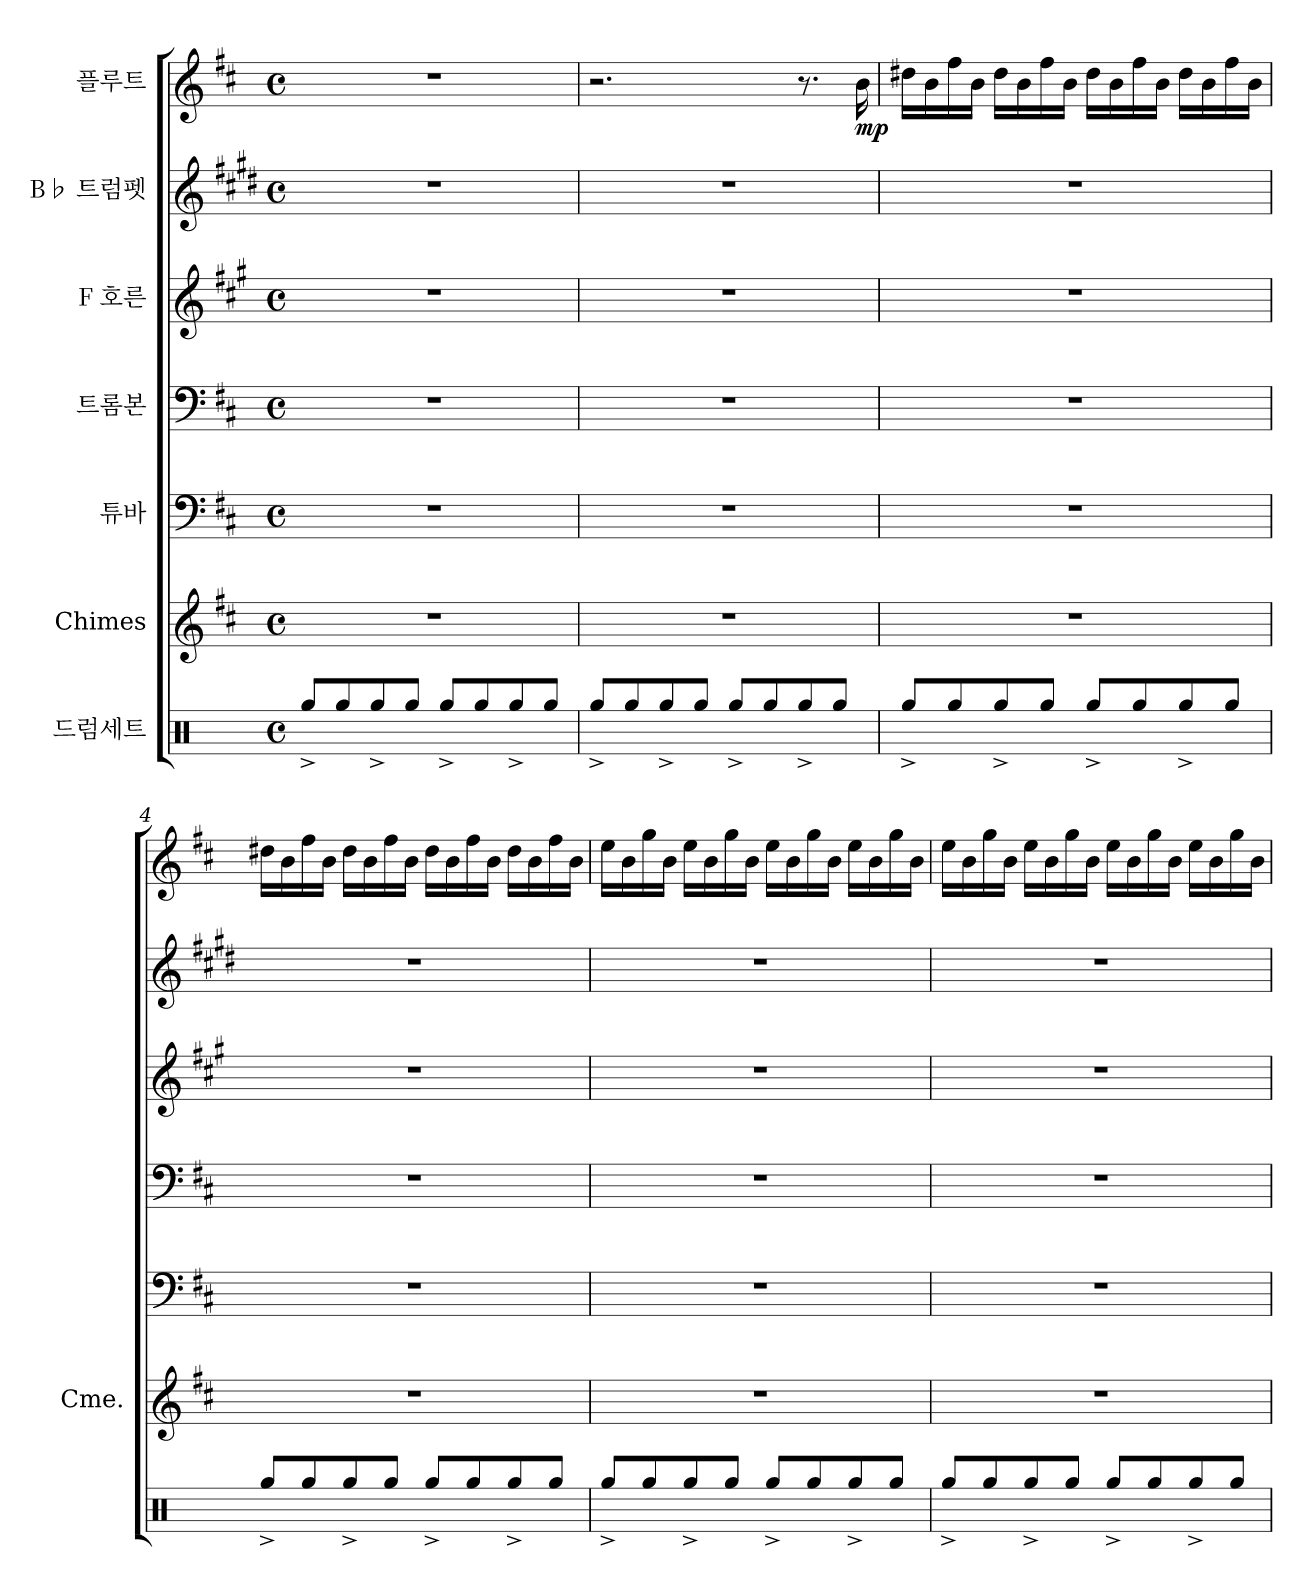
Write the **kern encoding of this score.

**kern	**kern	**kern	**kern	**kern	**kern	**kern	**dynam
*part7	*part6	*part5	*part4	*part3	*part2	*part1	*part1
*staff7	*staff6	*staff5	*staff4	*staff3	*staff2	*staff1	*staff1
*I"드럼세트	*I"Chimes	*I"튜바	*I"트롬본	*I"F 호른	*I"B♭ 트럼펫	*I"플루트	*
*	*I'Cme.	*	*	*	*	*	*
*clefX	*clefG2	*clefF4	*clefF4	*clefG2	*clefG2	*clefG2	*
*	*	*	*	*ITrd4c7	*ITrd1c2	*	*
*k[]	*k[f#c#]	*k[f#c#]	*k[f#c#]	*k[f#c#]	*k[f#c#]	*k[f#c#]	*
*M4/4	*M4/4	*M4/4	*M4/4	*M4/4	*M4/4	*M4/4	*
*met(c)	*met(c)	*met(c)	*met(c)	*met(c)	*met(c)	*met(c)	*
*MM130	*MM130	*MM130	*MM130	*MM130	*MM130	*MM130	*
=1	=1	=1	=1	=1	=1	=1	=1
8Rgg^/L	1r	1r	1r	1r	1r	1r	.
8Rgg/	.	.	.	.	.	.	.
8Rgg^/	.	.	.	.	.	.	.
8Rgg/J	.	.	.	.	.	.	.
8Rgg^/L	.	.	.	.	.	.	.
8Rgg/	.	.	.	.	.	.	.
8Rgg^/	.	.	.	.	.	.	.
8Rgg/J	.	.	.	.	.	.	.
=2	=2	=2	=2	=2	=2	=2	=2
8Rgg^/L	1r	1r	1r	1r	1r	2.r	.
8Rgg/	.	.	.	.	.	.	.
8Rgg^/	.	.	.	.	.	.	.
8Rgg/J	.	.	.	.	.	.	.
8Rgg^/L	.	.	.	.	.	.	.
8Rgg/	.	.	.	.	.	.	.
8Rgg^/	.	.	.	.	.	8.r	.
8Rgg/J	.	.	.	.	.	.	.
!	!	!	!	!	!	!	!LO:DY:b
.	.	.	.	.	.	16b\	mp
=3	=3	=3	=3	=3	=3	=3	=3
8Rgg^/L	1r	1r	1r	1r	1r	16dd#X\LL	.
.	.	.	.	.	.	16b\	.
8Rgg/	.	.	.	.	.	16ff#\	.
.	.	.	.	.	.	16b\JJ	.
8Rgg^/	.	.	.	.	.	16dd#\LL	.
.	.	.	.	.	.	16b\	.
8Rgg/J	.	.	.	.	.	16ff#\	.
.	.	.	.	.	.	16b\JJ	.
8Rgg^/L	.	.	.	.	.	16dd#\LL	.
.	.	.	.	.	.	16b\	.
8Rgg/	.	.	.	.	.	16ff#\	.
.	.	.	.	.	.	16b\JJ	.
8Rgg^/	.	.	.	.	.	16dd#\LL	.
.	.	.	.	.	.	16b\	.
8Rgg/J	.	.	.	.	.	16ff#\	.
.	.	.	.	.	.	16b\JJ	.
!!LO:PB:g=z
=4	=4	=4	=4	=4	=4	=4	=4
8Rgg^/L	1r	1r	1r	1r	1r	16dd#X\LL	.
.	.	.	.	.	.	16b\	.
8Rgg/	.	.	.	.	.	16ff#\	.
.	.	.	.	.	.	16b\JJ	.
8Rgg^/	.	.	.	.	.	16dd#\LL	.
.	.	.	.	.	.	16b\	.
8Rgg/J	.	.	.	.	.	16ff#\	.
.	.	.	.	.	.	16b\JJ	.
8Rgg^/L	.	.	.	.	.	16dd#\LL	.
.	.	.	.	.	.	16b\	.
8Rgg/	.	.	.	.	.	16ff#\	.
.	.	.	.	.	.	16b\JJ	.
8Rgg^/	.	.	.	.	.	16dd#\LL	.
.	.	.	.	.	.	16b\	.
8Rgg/J	.	.	.	.	.	16ff#\	.
.	.	.	.	.	.	16b\JJ	.
=5	=5	=5	=5	=5	=5	=5	=5
8Rgg^/L	1r	1r	1r	1r	1r	16ee\LL	.
.	.	.	.	.	.	16b\	.
8Rgg/	.	.	.	.	.	16gg\	.
.	.	.	.	.	.	16b\JJ	.
8Rgg^/	.	.	.	.	.	16ee\LL	.
.	.	.	.	.	.	16b\	.
8Rgg/J	.	.	.	.	.	16gg\	.
.	.	.	.	.	.	16b\JJ	.
8Rgg^/L	.	.	.	.	.	16ee\LL	.
.	.	.	.	.	.	16b\	.
8Rgg/	.	.	.	.	.	16gg\	.
.	.	.	.	.	.	16b\JJ	.
8Rgg^/	.	.	.	.	.	16ee\LL	.
.	.	.	.	.	.	16b\	.
8Rgg/J	.	.	.	.	.	16gg\	.
.	.	.	.	.	.	16b\JJ	.
!!LO:PB:g=z
=6	=6	=6	=6	=6	=6	=6	=6
8Rgg^/L	1r	1r	1r	1r	1r	16ee\LL	.
.	.	.	.	.	.	16b\	.
8Rgg/	.	.	.	.	.	16gg\	.
.	.	.	.	.	.	16b\JJ	.
8Rgg^/	.	.	.	.	.	16ee\LL	.
.	.	.	.	.	.	16b\	.
8Rgg/J	.	.	.	.	.	16gg\	.
.	.	.	.	.	.	16b\JJ	.
8Rgg^/L	.	.	.	.	.	16ee\LL	.
.	.	.	.	.	.	16b\	.
8Rgg/	.	.	.	.	.	16gg\	.
.	.	.	.	.	.	16b\JJ	.
8Rgg^/	.	.	.	.	.	16ee\LL	.
.	.	.	.	.	.	16b\	.
8Rgg/J	.	.	.	.	.	16gg\	.
.	.	.	.	.	.	16b\JJ	.
=	=	=	=	=	=	=	=
*-	*-	*-	*-	*-	*-	*-	*-
